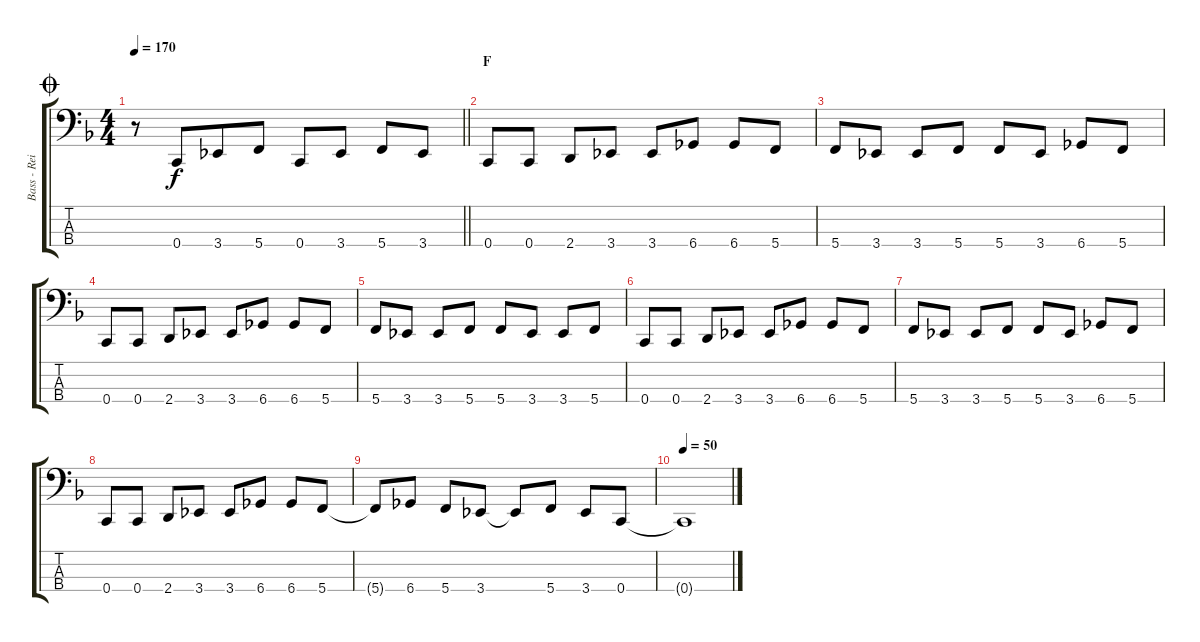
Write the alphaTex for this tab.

\track ("Bass - Reita" "Bass - Rei") {instrument electricbasspick}
\staff {score tabs}
\tuning (Db2 Ab1 Eb1 C1) {hide}
\ts (4 4)
\section ("" "")
\jump coda
\tempo 170
\clef f4
\barLineRight lightlight
\ks f
r.8{dy f} 0.4.8{beam merge} 3.4.8 5.4.8 0.4.8 3.4.8 5.4.8 3.4.8 |
\section ("" "F")
0.4.8 0.4.8 2.4.8 3.4.8 3.4.8 6.4.8 6.4.8 5.4.8 |
5.4.8 3.4.8 3.4.8 5.4.8 5.4.8 3.4.8 6.4.8 5.4.8 |
0.4.8 0.4.8 2.4.8 3.4.8 3.4.8 6.4.8 6.4.8 5.4.8 |
5.4.8 3.4.8 3.4.8 5.4.8 5.4.8 3.4.8 3.4.8 5.4.8 |
0.4.8 0.4.8 2.4.8 3.4.8 3.4.8 6.4.8 6.4.8 5.4.8 |
5.4.8 3.4.8 3.4.8 5.4.8 5.4.8 3.4.8 6.4.8 5.4.8 |
0.4.8 0.4.8 2.4.8 3.4.8 3.4.8 6.4.8 6.4.8 5.4.8 |
5.4{t}.8 6.4.8 5.4.8 3.4.8 3.4{t}.8 5.4.8 3.4.8 0.4.8 |
\tempo 50
0.4{t}.1{volume 5}
